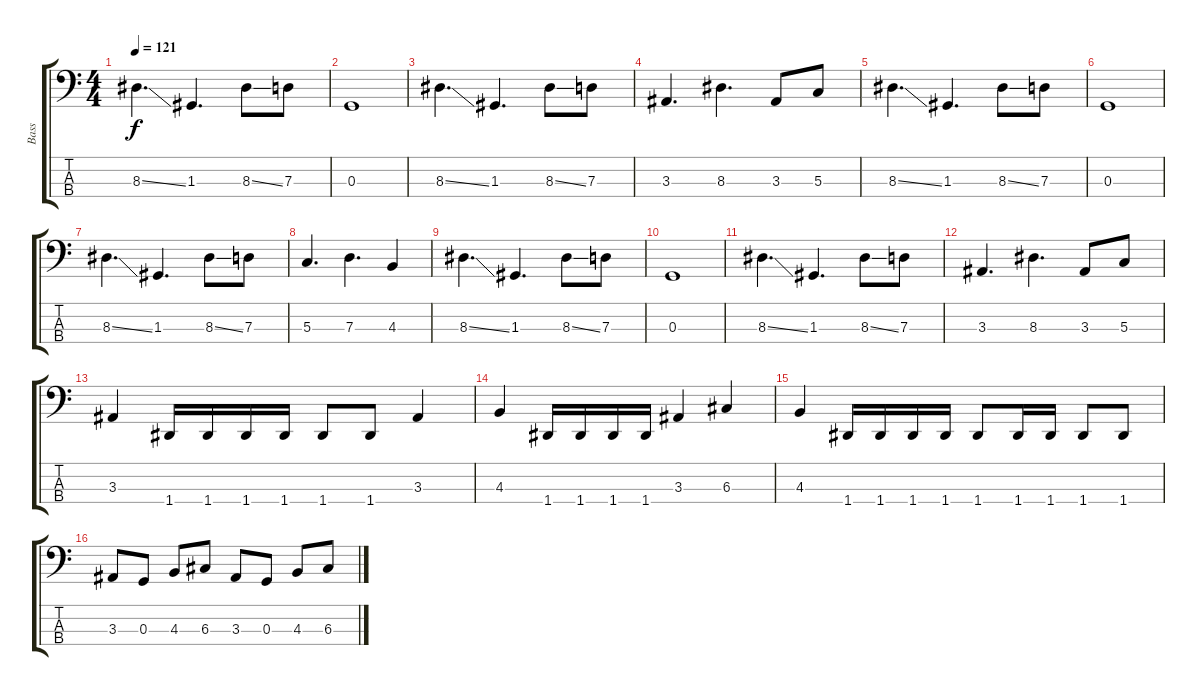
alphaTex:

\track ("Bass" "Bass") {instrument electricbassfinger}
\staff {score tabs}
\tuning (F2 C2 G1 D1) {hide}
\ts (4 4)
\tempo 121
\clef f4
\ks c
8.3{ss}.4{d dy f} 1.3.4{d} 8.3{ss}.8 7.3.8 |
0.3.1 |
8.3{ss}.4{d} 1.3.4{d} 8.3{ss}.8 7.3.8 |
3.3.4{d} 8.3.4{d} 3.3.8 5.3.8 |
8.3{ss}.4{d} 1.3.4{d} 8.3{ss}.8 7.3.8 |
0.3.1 |
8.3{ss}.4{d} 1.3.4{d} 8.3{ss}.8 7.3.8 |
5.3.4{d} 7.3.4{d} 4.3.4 |
8.3{ss}.4{d} 1.3.4{d} 8.3{ss}.8 7.3.8 |
0.3.1 |
8.3{ss}.4{d} 1.3.4{d} 8.3{ss}.8 7.3.8 |
3.3.4{d} 8.3.4{d} 3.3.8 5.3.8 |
3.3.4 1.4.16 1.4.16 1.4.16 1.4.16 1.4.8 1.4.8 3.3.4 |
4.3.4 1.4.16 1.4.16 1.4.16 1.4.16 3.3.4 6.3.4 |
4.3.4 1.4.16 1.4.16 1.4.16 1.4.16 1.4.8 1.4.16 1.4.16 1.4.8 1.4.8 |
3.3.8 0.3.8 4.3.8 6.3.8 3.3.8 0.3.8 4.3.8 6.3.8
